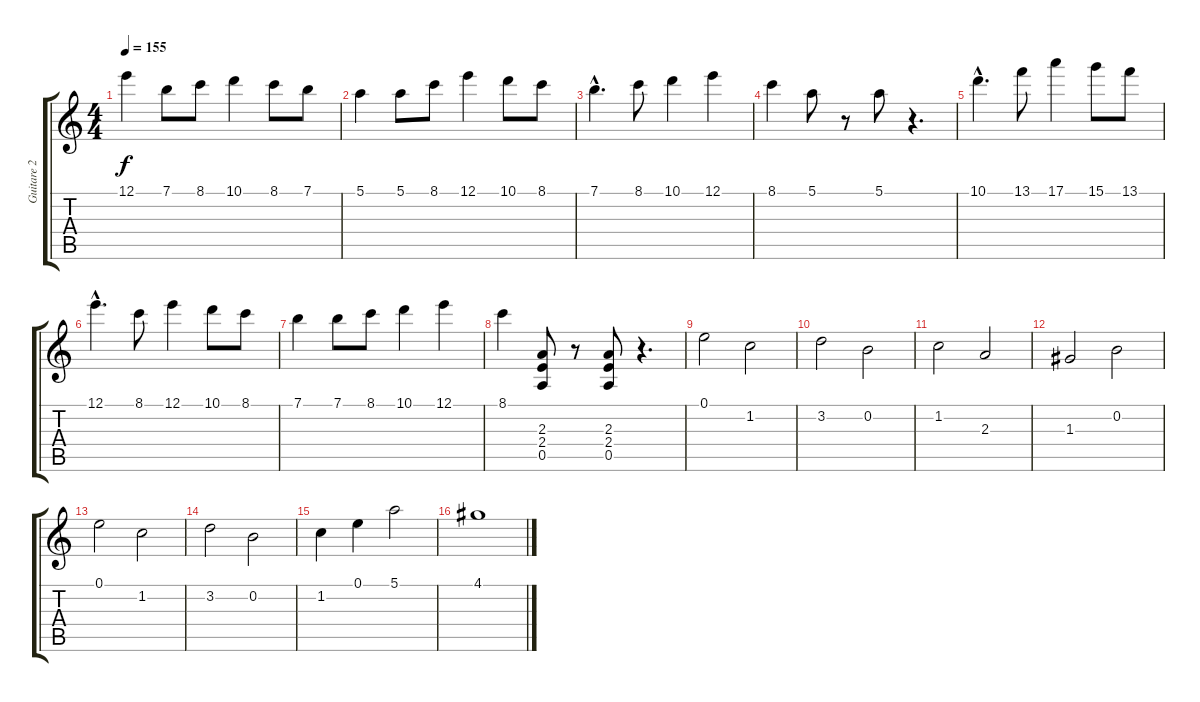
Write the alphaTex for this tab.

\track ("Guitare 2" "Guitare 2") {instrument distortionguitar}
\staff {score tabs}
\tuning (E4 B3 G3 D3 A2 E2) {hide}
\ts (4 4)
\tempo 155
\clef g2
\ks c
12.1.4{dy f} 7.1.8 8.1.8 10.1.4 8.1.8 7.1.8 |
5.1.4 5.1.8 8.1.8 12.1.4 10.1.8 8.1.8 |
7.1{hac}.4{d} 8.1.8 10.1.4 12.1.4 |
8.1.4 5.1.8 r.8 5.1.8 r.4{d} |
10.1{hac}.4{d} 13.1.8 17.1.4 15.1.8 13.1.8 |
12.1{hac}.4{d} 8.1.8 12.1.4 10.1.8 8.1.8 |
7.1.4 7.1.8 8.1.8 10.1.4 12.1.4 |
8.1.4 (2.3 2.4 0.5).8 r.8 (2.3 2.4 0.5).8 r.4{d} |
0.1.2 1.2.2 |
3.2.2 0.2.2 |
1.2.2 2.3.2 |
1.3.2 0.2.2 |
0.1.2 1.2.2 |
3.2.2 0.2.2 |
1.2.4 0.1.4 5.1.2 |
4.1.1
